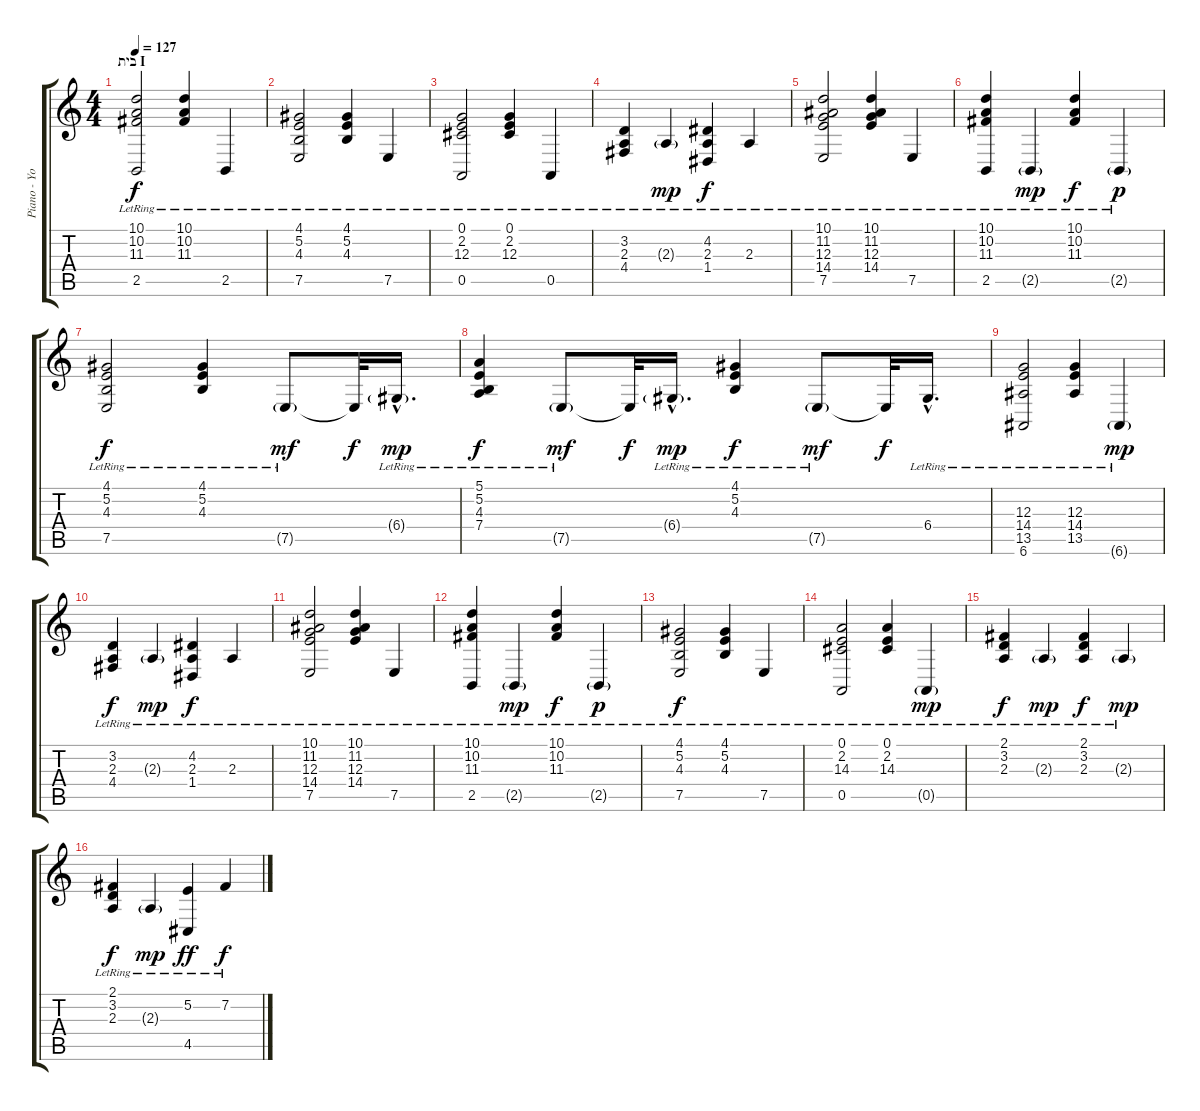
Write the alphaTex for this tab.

\track ("Piano - Yoni" "Piano - Yo") {instrument acousticgrandpiano}
\staff {score tabs}
\tuning (E4 B3 G3 D3 A2 E2) {hide}
\ts (4 4)
\section ("" "בית I")
\tempo 127
\clef g2
\ks c
(10.1{lr} 10.2{lr} 11.3{lr} 2.5{lr}).2{dy f instrument acousticgrandpiano} (10.1{lr} 10.2{lr} 11.3{lr}).4 2.5{lr}.4 |
(4.1{lr} 5.2{lr} 4.3{lr} 7.5{lr}).2 (4.1{lr} 5.2{lr} 4.3{lr}).4 7.5{lr}.4 |
(0.1{lr} 2.2{lr} 12.3{lr} 0.5{lr}).2 (0.1{lr} 2.2{lr} 12.3{lr}).4 0.5{lr}.4 |
(3.2{lr} 2.3{lr} 4.4{lr}).4 2.3{g lr}.4{dy mp} (4.2{lr} 2.3 1.4{lr}).4{dy f} 2.3{lr}.4 |
(10.1{lr} 11.2{lr} 12.3{lr} 14.4{lr} 7.5{lr}).2 (10.1{lr} 11.2{lr} 12.3{lr} 14.4{lr}).4 7.5{lr}.4 |
(10.1{lr} 10.2{lr} 11.3{lr} 2.5{lr}).4 2.5{g lr}.4{dy mp} (10.1{lr} 10.2{lr} 11.3{lr}).4{dy f} 2.5{g lr}.4{dy p} |
(4.1{lr} 5.2{lr} 4.3{lr} 7.5{lr}).2{dy f} (4.1{lr} 5.2{lr} 4.3{lr}).4 7.5{g lr}.8{dy mf} 7.5{t}.32{dy f} 6.4{g hac lr}.16{d dy mp} |
(5.1{lr} 5.2{lr} 4.3{lr} 7.4{lr}).4{dy f} 7.5{g lr}.8{dy mf} 7.5{t}.32{dy f} 6.4{g hac lr}.16{d dy mp} (4.1{lr} 5.2{lr} 4.3{lr}).4{dy f} 7.5{g lr}.8{dy mf} 7.5{t}.32{dy f} 6.4{hac lr}.16{d} |
(12.3{lr} 14.4{lr} 13.5{lr} 6.6{lr}).2 (12.3{lr} 14.4{lr} 13.5{lr}).4 6.6{g lr}.4{dy mp} |
(3.2{lr} 2.3{lr} 4.4{lr}).4{dy f} 2.3{g lr}.4{dy mp} (4.2{lr} 2.3 1.4{lr}).4{dy f} 2.3{lr}.4 |
(10.1{lr} 11.2{lr} 12.3{lr} 14.4{lr} 7.5{lr}).2 (10.1{lr} 11.2{lr} 12.3{lr} 14.4{lr}).4 7.5{lr}.4 |
(10.1{lr} 10.2{lr} 11.3{lr} 2.5{lr}).4 2.5{g lr}.4{dy mp} (10.1{lr} 10.2{lr} 11.3{lr}).4{dy f} 2.5{g lr}.4{dy p} |
(4.1{lr} 5.2{lr} 4.3{lr} 7.5{lr}).2{dy f} (4.1{lr} 5.2{lr} 4.3{lr}).4 7.5{lr}.4 |
(0.1{lr} 2.2{lr} 14.3 0.5{lr}).2 (0.1{lr} 2.2{lr} 14.3{lr}).4 0.5{g lr}.4{dy mp} |
(2.1{lr} 3.2{lr} 2.3{lr}).4{dy f} 2.3{g lr}.4{dy mp} (2.1{lr} 3.2{lr} 2.3{lr}).4{dy f} 2.3{g lr}.4{dy mp} |
(2.1{lr} 3.2{lr} 2.3{lr}).4{dy f} 2.3{g lr}.4{dy mp} (5.2{lr} 4.5{lr}).4{dy ff} 7.2{lr}.4{dy f}
